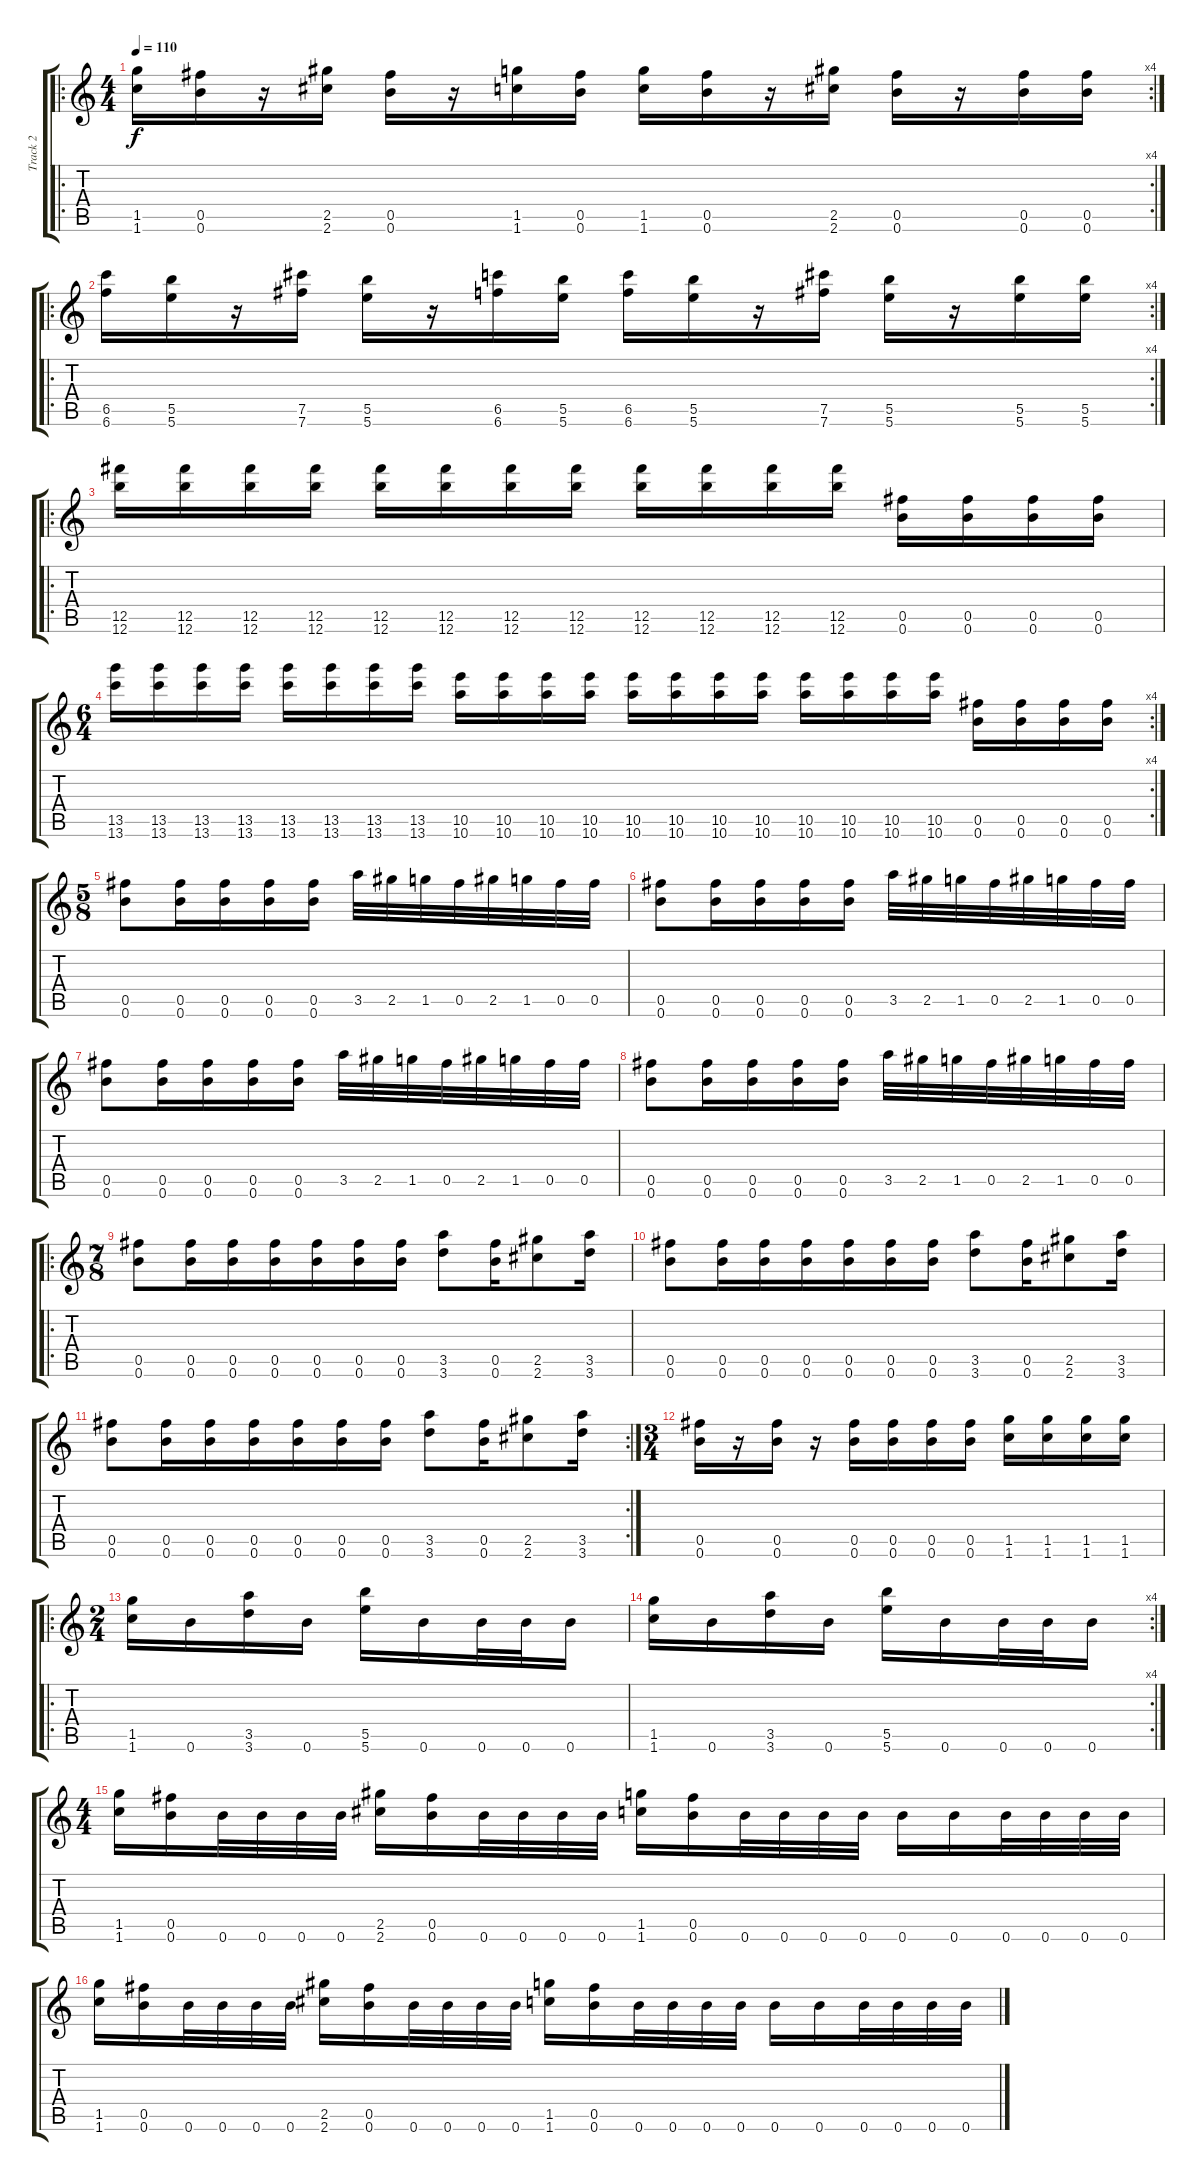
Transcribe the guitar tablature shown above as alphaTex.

\track ("Track 2" "Track 2") {instrument banjo}
\staff {score tabs}
\tuning (Db6 Ab5 E5 B4 Gb4 B3) {hide}
\displaytranspose 12
\ro
\rc 4
\ts (4 4)
\tempo 110
\clef g2
\ks c
(1.5 1.6).16{dy f} (0.5 0.6).16 r.16 (2.5 2.6).16 (0.5 0.6).16 r.16 (1.5 1.6).16 (0.5 0.6).16 (1.5 1.6).16 (0.5 0.6).16 r.16 (2.5 2.6).16 (0.5 0.6).16 r.16 (0.5 0.6).16 (0.5 0.6).16 |
\ro
\rc 4
(6.5 6.6).16 (5.5 5.6).16 r.16 (7.5 7.6).16 (5.5 5.6).16 r.16 (6.5 6.6).16 (5.5 5.6).16 (6.5 6.6).16 (5.5 5.6).16 r.16 (7.5 7.6).16 (5.5 5.6).16 r.16 (5.5 5.6).16 (5.5 5.6).16 |
\ro
(12.5 12.6).16 (12.5 12.6).16 (12.5 12.6).16 (12.5 12.6).16 (12.5 12.6).16 (12.5 12.6).16 (12.5 12.6).16 (12.5 12.6).16 (12.5 12.6).16 (12.5 12.6).16 (12.5 12.6).16 (12.5 12.6).16 (0.5 0.6).16 (0.5 0.6).16 (0.5 0.6).16 (0.5 0.6).16 |
\rc 4
\ts (6 4)
(13.5 13.6).16 (13.5 13.6).16 (13.5 13.6).16 (13.5 13.6).16 (13.5 13.6).16 (13.5 13.6).16 (13.5 13.6).16 (13.5 13.6).16 (10.5 10.6).16 (10.5 10.6).16 (10.5 10.6).16 (10.5 10.6).16 (10.5 10.6).16 (10.5 10.6).16 (10.5 10.6).16 (10.5 10.6).16 (10.5 10.6).16 (10.5 10.6).16 (10.5 10.6).16 (10.5 10.6).16 (0.5 0.6).16 (0.5 0.6).16 (0.5 0.6).16 (0.5 0.6).16 |
\ts (5 8)
(0.5 0.6).8 (0.5 0.6).16 (0.5 0.6).16 (0.5 0.6).16 (0.5 0.6).16 3.5.32 2.5.32 1.5.32 0.5.32 2.5.32 1.5.32 0.5.32 0.5.32 |
(0.5 0.6).8 (0.5 0.6).16 (0.5 0.6).16 (0.5 0.6).16 (0.5 0.6).16 3.5.32 2.5.32 1.5.32 0.5.32 2.5.32 1.5.32 0.5.32 0.5.32 |
(0.5 0.6).8 (0.5 0.6).16 (0.5 0.6).16 (0.5 0.6).16 (0.5 0.6).16 3.5.32 2.5.32 1.5.32 0.5.32 2.5.32 1.5.32 0.5.32 0.5.32 |
(0.5 0.6).8 (0.5 0.6).16 (0.5 0.6).16 (0.5 0.6).16 (0.5 0.6).16 3.5.32 2.5.32 1.5.32 0.5.32 2.5.32 1.5.32 0.5.32 0.5.32 |
\ro
\ts (7 8)
(0.5 0.6).8 (0.5 0.6).16 (0.5 0.6).16 (0.5 0.6).16 (0.5 0.6).16 (0.5 0.6).16 (0.5 0.6).16 (3.5 3.6).8 (0.5 0.6).16 (2.5 2.6).8 (3.5 3.6).16 |
(0.5 0.6).8 (0.5 0.6).16 (0.5 0.6).16 (0.5 0.6).16 (0.5 0.6).16 (0.5 0.6).16 (0.5 0.6).16 (3.5 3.6).8 (0.5 0.6).16 (2.5 2.6).8 (3.5 3.6).16 |
\rc 2
(0.5 0.6).8 (0.5 0.6).16 (0.5 0.6).16 (0.5 0.6).16 (0.5 0.6).16 (0.5 0.6).16 (0.5 0.6).16 (3.5 3.6).8 (0.5 0.6).16 (2.5 2.6).8 (3.5 3.6).16 |
\ts (3 4)
(0.5 0.6).16 r.16 (0.5 0.6).16 r.16 (0.5 0.6).16 (0.5 0.6).16 (0.5 0.6).16 (0.5 0.6).16 (1.5 1.6).16 (1.5 1.6).16 (1.5 1.6).16 (1.5 1.6).16 |
\ro
\ts (2 4)
(1.5 1.6).16 0.6.16 (3.5 3.6).16 0.6.16 (5.5 5.6).16 0.6.16 0.6.32 0.6.32 0.6.16 |
\rc 4
(1.5 1.6).16 0.6.16 (3.5 3.6).16 0.6.16 (5.5 5.6).16 0.6.16 0.6.32 0.6.32 0.6.16 |
\ts (4 4)
(1.5 1.6).16 (0.5 0.6).16 0.6.32 0.6.32 0.6.32 0.6.32 (2.5 2.6).16 (0.5 0.6).16 0.6.32 0.6.32 0.6.32 0.6.32 (1.5 1.6).16 (0.5 0.6).16 0.6.32 0.6.32 0.6.32 0.6.32 0.6.16 0.6.16 0.6.32 0.6.32 0.6.32 0.6.32 |
(1.5 1.6).16 (0.5 0.6).16 0.6.32 0.6.32 0.6.32 0.6.32 (2.5 2.6).16 (0.5 0.6).16 0.6.32 0.6.32 0.6.32 0.6.32 (1.5 1.6).16 (0.5 0.6).16 0.6.32 0.6.32 0.6.32 0.6.32 0.6.16 0.6.16 0.6.32 0.6.32 0.6.32 0.6.32
